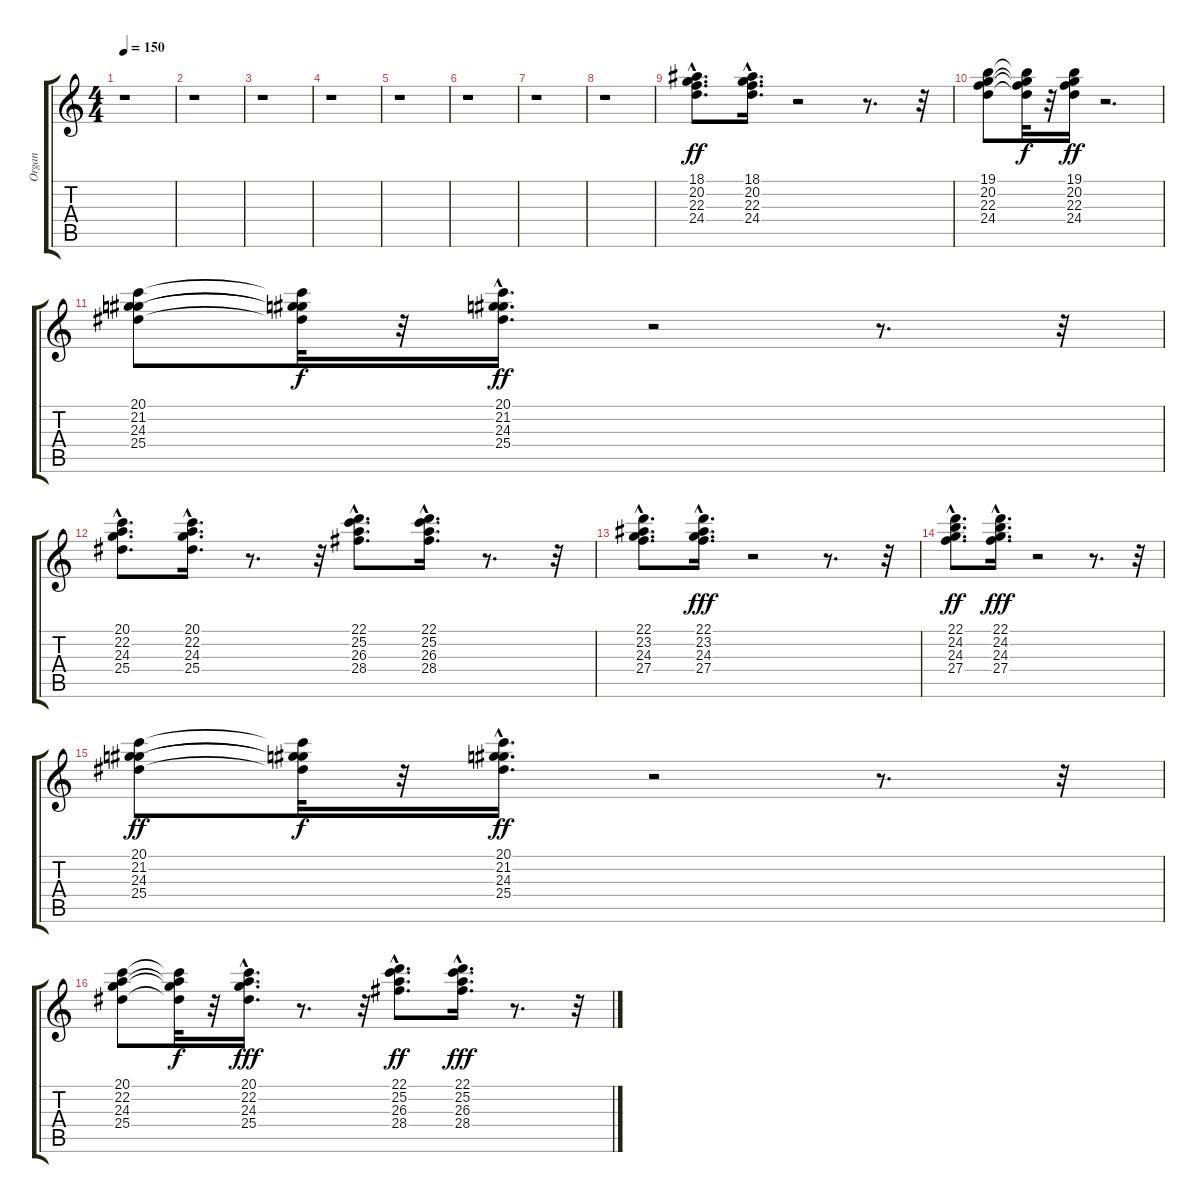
\track ("Organ" "Organ") {instrument rockorgan}
\staff {score tabs}
\tuning (E4 B3 G3 D3 A2 E2) {hide}
\ts (4 4)
\tempo 150
\clef g2
\ks c
r.1{dy ff instrument rockorgan} |
r.1 |
r.1 |
r.1 |
r.1 |
r.1 |
r.1 |
r.1 |
(18.1{hac} 20.2{hac} 22.3{hac} 24.4{hac}).8{d} (18.1{hac} 20.2 22.3 24.4{hac}).16{d} r.2 r.8{d} r.32 |
(19.1 20.2 22.3 24.4).8 (19.1{t} 20.2{t} 22.3{t} 24.4{t}).32{dy f} r.32 (19.1 20.2 22.3 24.4).16{dy ff} r.2{d} |
(20.1 21.2 24.3 25.4).8 (20.1{t} 21.2{t} 24.3{t} 25.4{t}).32{dy f} r.32 (20.1{hac} 21.2{hac} 24.3{hac} 25.4{hac}).16{d dy ff} r.2 r.8{d} r.32 |
(20.1{hac} 22.2{hac} 24.3{hac} 25.4).8{d} (20.1{hac} 22.2 24.3 25.4).16{d} r.8{d} r.32 (22.1{hac} 25.2{hac} 26.3{hac} 28.4).8{d} (22.1 25.2 26.3 28.4{hac}).16{d} r.8{d} r.32 |
(22.1{hac} 23.2 24.3 27.4).8{d} (22.1 23.2{hac} 24.3 27.4).16{d dy fff} r.2 r.8{d} r.32 |
(22.1{hac} 24.2{hac} 24.3 27.4).8{d dy ff volume 13} (22.1{hac} 24.2{hac} 24.3{hac} 27.4{hac}).16{d dy fff volume 13} r.2 r.8{d} r.32 |
(20.1 21.2 24.3 25.4).8{dy ff volume 14} (20.1{t} 21.2{t} 24.3{t} 25.4{t}).32{dy f} r.32 (20.1{hac} 21.2{hac} 24.3{hac} 25.4{hac}).16{d dy ff} r.2 r.8{d} r.32 |
(20.1 22.2 24.3 25.4).8{volume 14} (20.1{t} 22.2{t} 24.3{t} 25.4{t}).32{dy f} r.32 (20.1{hac} 22.2{hac} 24.3 25.4).16{d dy fff} r.8{d} r.32 (22.1{hac} 25.2{hac} 26.3{hac} 28.4{hac}).8{d dy ff} (22.1{hac} 25.2{hac} 26.3{hac} 28.4{hac}).16{d dy fff} r.8{d} r.32
